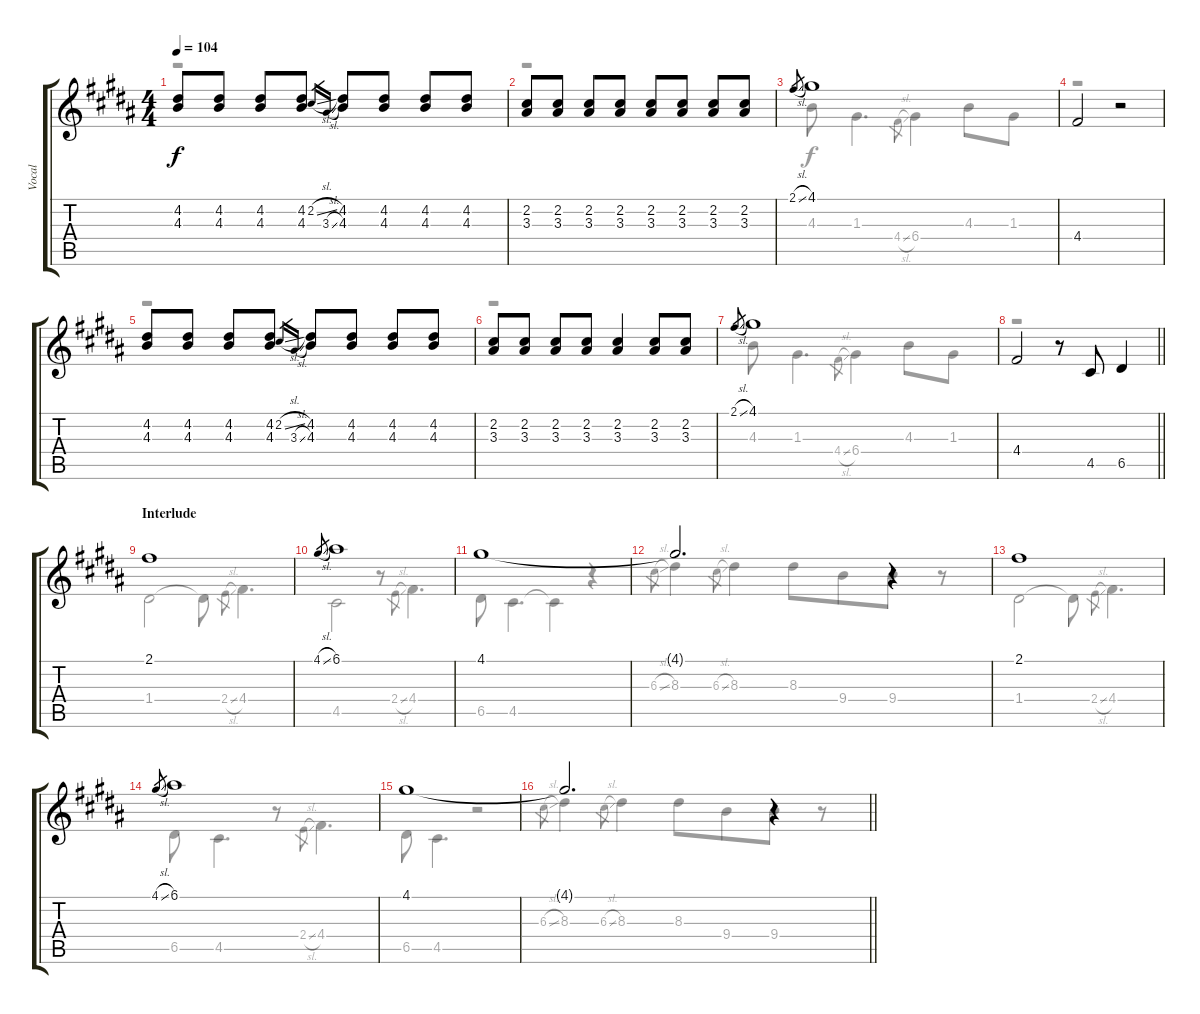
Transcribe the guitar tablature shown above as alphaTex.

\track ("Vocal" "Vocal") {instrument electricbassfinger}
\staff {score tabs}
\tuning (E4 B3 G3 D3 A2 E2) {hide}
\voice
\ts (4 4)
\tempo 104
\clef g2
\ks b
(4.2 4.3).8{dy f} (4.2 4.3).8 (4.2 4.3).8 (4.2 4.3).8 2.2{sl}.16{gr} 3.3{sl}.16{gr} (4.2 4.3).8 (4.2 4.3).8 (4.2 4.3).8 (4.2 4.3).8 |
(2.2 3.3).8 (2.2 3.3).8 (2.2 3.3).8 (2.2 3.3).8 (2.2 3.3).8 (2.2 3.3).8 (2.2 3.3).8 (2.2 3.3).8 |
2.1{sl}.8{gr} 4.1.1 |
4.4.2 r.2 |
(4.2 4.3).8 (4.2 4.3).8 (4.2 4.3).8 (4.2 4.3).8 2.2{sl}.16{gr} 3.3{sl}.16{gr} (4.2 4.3).8 (4.2 4.3).8 (4.2 4.3).8 (4.2 4.3).8 |
(2.2 3.3).8 (2.2 3.3).8 (2.2 3.3).8 (2.2 3.3).8 (2.2 3.3).4 (2.2 3.3).8 (2.2 3.3).8 |
2.1{sl}.8{gr} 4.1.1 |
\barLineRight lightlight
4.4.2 r.8 4.5.8 6.5.4 |
\section ("" "Interlude")
2.1.1 |
4.1{sl}.8{gr} 6.1.1 |
4.1.1 |
4.1{t}.2{d} r.4 |
2.1.1 |
4.1{sl}.8{gr} 6.1.1 |
4.1.1 |
\barLineRight lightlight
4.1{t}.2{d} r.4
\voice
\clef g2
\ottava regular
\simile none
\ks b
r.1{dy f} |
r.1 |
4.3.8 1.3.4{d} 4.4{sl}.8{gr} 6.4.4 4.3.8 1.3.8 |
r.1 |
r.1 |
r.1 |
4.3.8 1.3.4{d} 4.4{sl}.8{gr} 6.4.4 4.3.8 1.3.8 |
\barLineRight lightlight
r.1 |
1.4.2 1.4{t}.8 2.4{sl}.8{gr} 4.4.4{d} |
4.5.2 r.8 2.4{sl}.8{gr} 4.4.4{d} |
6.5.8 4.5.4{d} 4.5{t}.4 r.4 |
6.3{sl}.8{gr} 8.3.4 6.3{sl}.8{gr} 8.3.4 8.3.8 9.4.8{beam merge} 9.4.8 r.8 |
1.4.2 1.4{t}.8 2.4{sl}.8{gr} 4.4.4{d} |
6.5.8 4.5.4{d} r.8 2.4{sl}.8{gr} 4.4.4{d} |
6.5.8 4.5.4{d} r.2 |
\barLineRight lightlight
6.3{sl}.8{gr} 8.3.4 6.3{sl}.8{gr} 8.3.4 8.3.8 9.4.8{beam merge} 9.4.8 r.8
